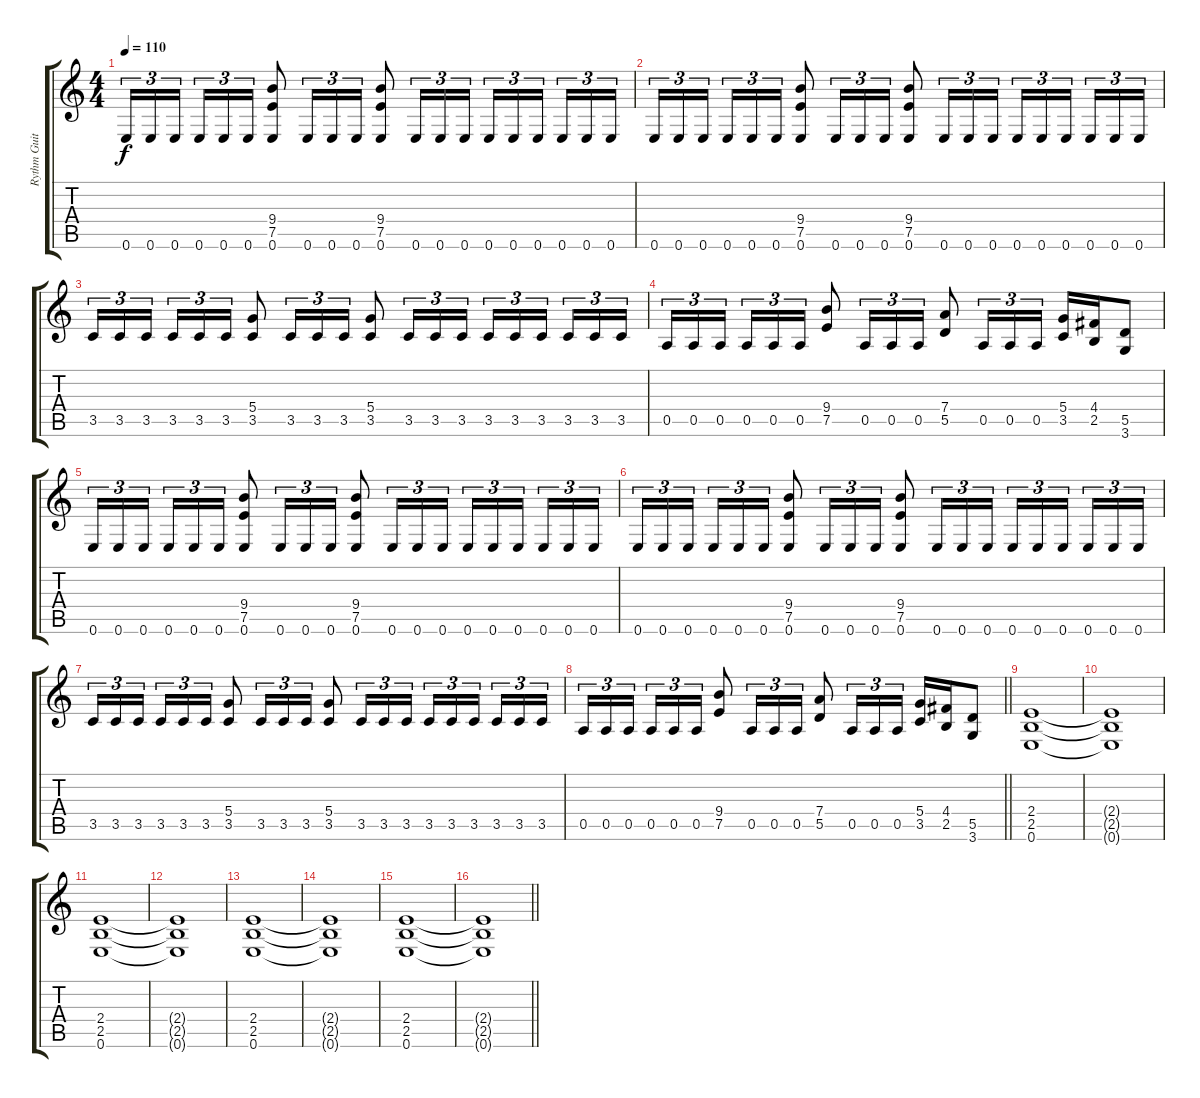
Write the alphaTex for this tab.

\track ("Rythm Guitar" "Rythm Guit") {instrument overdrivenguitar}
\staff {score tabs}
\tuning (E4 B3 G3 D3 A2 E2) {hide}
\ts (4 4)
\tempo 110
\clef g2
\ks c
0.6.16{tu (3 2) dy f} 0.6.16{tu (3 2)} 0.6.16{tu (3 2) beam splitsecondary} 0.6.16{tu (3 2)} 0.6.16{tu (3 2)} 0.6.16{tu (3 2)} (9.4 7.5 0.6).8 0.6.16{tu (3 2)} 0.6.16{tu (3 2)} 0.6.16{tu (3 2)} (9.4 7.5 0.6).8 0.6.16{tu (3 2)} 0.6.16{tu (3 2)} 0.6.16{tu (3 2)} 0.6.16{tu (3 2)} 0.6.16{tu (3 2)} 0.6.16{tu (3 2) beam splitsecondary} 0.6.16{tu (3 2)} 0.6.16{tu (3 2)} 0.6.16{tu (3 2)} |
0.6.16{tu (3 2)} 0.6.16{tu (3 2)} 0.6.16{tu (3 2) beam splitsecondary} 0.6.16{tu (3 2)} 0.6.16{tu (3 2)} 0.6.16{tu (3 2)} (9.4 7.5 0.6).8 0.6.16{tu (3 2)} 0.6.16{tu (3 2)} 0.6.16{tu (3 2)} (9.4 7.5 0.6).8 0.6.16{tu (3 2)} 0.6.16{tu (3 2)} 0.6.16{tu (3 2)} 0.6.16{tu (3 2)} 0.6.16{tu (3 2)} 0.6.16{tu (3 2) beam splitsecondary} 0.6.16{tu (3 2)} 0.6.16{tu (3 2)} 0.6.16{tu (3 2)} |
3.5.16{tu (3 2)} 3.5.16{tu (3 2)} 3.5.16{tu (3 2) beam splitsecondary} 3.5.16{tu (3 2)} 3.5.16{tu (3 2)} 3.5.16{tu (3 2)} (5.4 3.5).8 3.5.16{tu (3 2)} 3.5.16{tu (3 2)} 3.5.16{tu (3 2)} (5.4 3.5).8 3.5.16{tu (3 2)} 3.5.16{tu (3 2)} 3.5.16{tu (3 2)} 3.5.16{tu (3 2)} 3.5.16{tu (3 2)} 3.5.16{tu (3 2) beam splitsecondary} 3.5.16{tu (3 2)} 3.5.16{tu (3 2)} 3.5.16{tu (3 2)} |
0.5.16{tu (3 2)} 0.5.16{tu (3 2)} 0.5.16{tu (3 2) beam splitsecondary} 0.5.16{tu (3 2)} 0.5.16{tu (3 2)} 0.5.16{tu (3 2)} (9.4 7.5).8 0.5.16{tu (3 2)} 0.5.16{tu (3 2)} 0.5.16{tu (3 2)} (7.4 5.5).8 0.5.16{tu (3 2)} 0.5.16{tu (3 2)} 0.5.16{tu (3 2)} (5.4 3.5).16 (4.4 2.5).16 (5.5 3.6).8 |
0.6.16{tu (3 2)} 0.6.16{tu (3 2)} 0.6.16{tu (3 2) beam splitsecondary} 0.6.16{tu (3 2)} 0.6.16{tu (3 2)} 0.6.16{tu (3 2)} (9.4 7.5 0.6).8 0.6.16{tu (3 2)} 0.6.16{tu (3 2)} 0.6.16{tu (3 2)} (9.4 7.5 0.6).8 0.6.16{tu (3 2)} 0.6.16{tu (3 2)} 0.6.16{tu (3 2)} 0.6.16{tu (3 2)} 0.6.16{tu (3 2)} 0.6.16{tu (3 2) beam splitsecondary} 0.6.16{tu (3 2)} 0.6.16{tu (3 2)} 0.6.16{tu (3 2)} |
0.6.16{tu (3 2)} 0.6.16{tu (3 2)} 0.6.16{tu (3 2) beam splitsecondary} 0.6.16{tu (3 2)} 0.6.16{tu (3 2)} 0.6.16{tu (3 2)} (9.4 7.5 0.6).8 0.6.16{tu (3 2)} 0.6.16{tu (3 2)} 0.6.16{tu (3 2)} (9.4 7.5 0.6).8 0.6.16{tu (3 2)} 0.6.16{tu (3 2)} 0.6.16{tu (3 2)} 0.6.16{tu (3 2)} 0.6.16{tu (3 2)} 0.6.16{tu (3 2) beam splitsecondary} 0.6.16{tu (3 2)} 0.6.16{tu (3 2)} 0.6.16{tu (3 2)} |
3.5.16{tu (3 2)} 3.5.16{tu (3 2)} 3.5.16{tu (3 2) beam splitsecondary} 3.5.16{tu (3 2)} 3.5.16{tu (3 2)} 3.5.16{tu (3 2)} (5.4 3.5).8 3.5.16{tu (3 2)} 3.5.16{tu (3 2)} 3.5.16{tu (3 2)} (5.4 3.5).8 3.5.16{tu (3 2)} 3.5.16{tu (3 2)} 3.5.16{tu (3 2)} 3.5.16{tu (3 2)} 3.5.16{tu (3 2)} 3.5.16{tu (3 2) beam splitsecondary} 3.5.16{tu (3 2)} 3.5.16{tu (3 2)} 3.5.16{tu (3 2)} |
\barLineRight lightlight
0.5.16{tu (3 2)} 0.5.16{tu (3 2)} 0.5.16{tu (3 2) beam splitsecondary} 0.5.16{tu (3 2)} 0.5.16{tu (3 2)} 0.5.16{tu (3 2)} (9.4 7.5).8 0.5.16{tu (3 2)} 0.5.16{tu (3 2)} 0.5.16{tu (3 2)} (7.4 5.5).8 0.5.16{tu (3 2)} 0.5.16{tu (3 2)} 0.5.16{tu (3 2)} (5.4 3.5).16 (4.4 2.5).16 (5.5 3.6).8 |
(2.4 2.5 0.6).1 |
(2.4{t} 2.5{t} 0.6{t}).1 |
(2.4 2.5 0.6).1 |
(2.4{t} 2.5{t} 0.6{t}).1 |
(2.4 2.5 0.6).1 |
(2.4{t} 2.5{t} 0.6{t}).1 |
(2.4 2.5 0.6).1 |
\barLineRight lightlight
(2.4{t} 2.5{t} 0.6{t}).1
